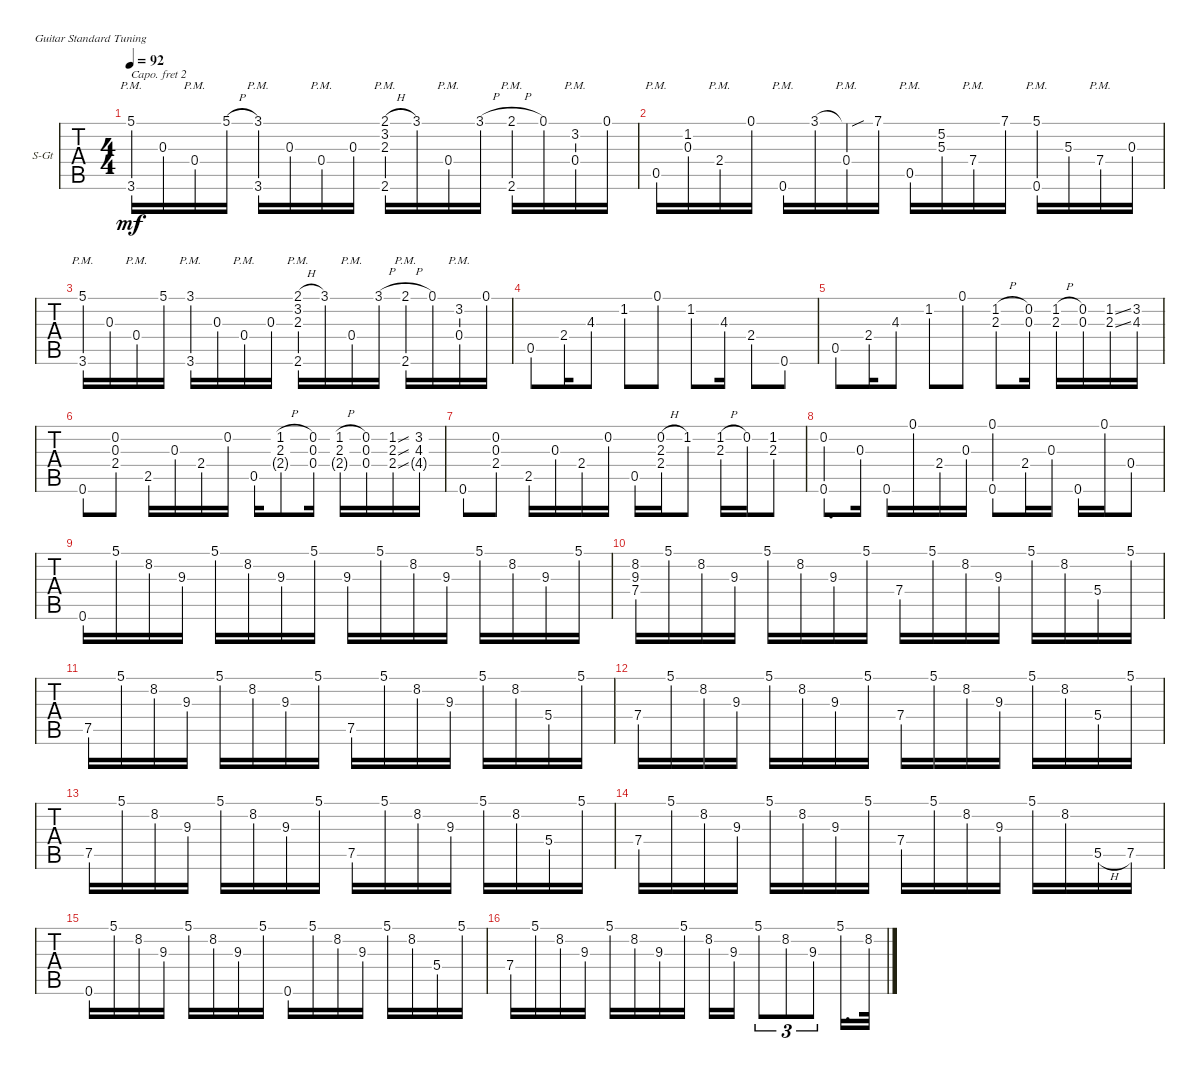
\defaultSystemsLayout 4
\bracketExtendMode groupsimilarinstruments
\firstSystemTrackNameOrientation horizontal
\otherSystemsTrackNameOrientation horizontal
\track ("Steel Guitar" "S-Gt") {instrument acousticguitarsteel}
\staff {tabs}
\capo 2
\tuning (E4 B3 G3 D3 A2 E2)
\ts (4 4)
\tempo 92
\clef g2
\ks c
(3.6{pm} 5.1).16{dy mf} 0.3.16 0.4{pm}.16 5.1{h}.16 (3.1 3.6{pm}).16 0.3.16 0.4{pm}.16 0.3.16 (2.6{pm} 2.3 3.2 2.1{h}).16 3.1.16 0.4{pm}.16 3.1{h}.16 (2.1{h} 2.6{pm}).16 0.1.16 (3.2 0.4{pm}).16 0.1.16 |
0.5{pm}.16 (0.3 1.2).16 2.4{pm}.16 0.1.16 0.6{pm}.16 3.1.16 (0.4{pm} 3.1{sou t}).16 7.1.16 0.5{pm}.16 (5.3 5.2).16 7.4{pm}.16 7.1.16 (5.1 0.6{pm}).16 5.3.16 7.4{pm}.16 0.3.16 |
(3.6{pm} 5.1).16 0.3.16 0.4{pm}.16 5.1.16 (3.1 3.6{pm}).16 0.3.16 0.4{pm}.16 0.3.16 (2.6{pm} 2.3 3.2 2.1{h}).16 3.1.16 0.4{pm}.16 3.1{h}.16 (2.1{h} 2.6{pm}).16 0.1.16 (3.2 0.4{pm}).16 0.1.16 |
0.5.8 2.4.16 4.3.8 1.2.8 0.1.8 1.2.8 4.3.16 2.4.8 0.6.8 |
0.5.8 2.4.16 4.3.8 1.2.8 0.1.8 (1.2{h} 2.3{h}).8 (0.2 0.3).16 (1.2{h} 2.3{h}).16 (0.2 0.3).16 (1.2{ss} 2.3{ss}).16 (3.2 4.3).16 |
0.6.8 (2.4 0.3 0.2).8 2.5.16 0.3.16 2.4.16 0.2.16 0.5.16 (1.2{h} 2.3{h} 2.4{h g}).8 (0.2 0.3 0.4).16 (1.2{h} 2.3 2.4{h g}).16 (0.2 0.3 0.4).16 (1.2{ss} 2.3{ss} 2.4{ss}).16 (3.2 4.3 4.4{g}).16 |
0.6.8 (2.4 0.3 0.2).8 2.5.16 0.3.16 2.4.16 0.2.16 0.5.16 (2.3 0.2{h} 2.4).16 1.2.8 (1.2{h} 2.3).16 0.2.16 (1.2 2.3).8 |
(0.6 0.2).8{d} 0.3.16 0.6.16 0.1.16 2.4.16 0.3.16 (0.1 0.6).8 2.4.16 0.3.16 0.6.16 0.1.16 0.4.8 |
0.6.16 5.1.16 8.2.16 9.3.16 5.1.16 8.2.16 9.3.16 5.1.16 9.3.16 5.1.16 8.2.16 9.3.16 5.1.16 8.2.16 9.3.16 5.1.16 |
(8.2 9.3 7.4).16 5.1.16 8.2.16 9.3.16 5.1.16 8.2.16 9.3.16 5.1.16 7.4.16 5.1.16 8.2.16 9.3.16 5.1.16 8.2.16 5.4.16 5.1.16 |
7.5.16 5.1.16 8.2.16 9.3.16 5.1.16 8.2.16 9.3.16 5.1.16 7.5.16 5.1.16 8.2.16 9.3.16 5.1.16 8.2.16 5.4.16 5.1.16 |
7.4.16 5.1.16 8.2.16 9.3.16 5.1.16 8.2.16 9.3.16 5.1.16 7.4.16 5.1.16 8.2.16 9.3.16 5.1.16 8.2.16 5.4.16 5.1.16 |
7.5.16 5.1.16 8.2.16 9.3.16 5.1.16 8.2.16 9.3.16 5.1.16 7.5.16 5.1.16 8.2.16 9.3.16 5.1.16 8.2.16 5.4.16 5.1.16 |
7.4.16 5.1.16 8.2.16 9.3.16 5.1.16 8.2.16 9.3.16 5.1.16 7.4.16 5.1.16 8.2.16 9.3.16 5.1.16 8.2.16 5.5{h}.16 7.5.16 |
0.6.16 5.1.16 8.2.16 9.3.16 5.1.16 8.2.16 9.3.16 5.1.16 0.6.16 5.1.16 8.2.16 9.3.16 5.1.16 8.2.16 5.4.16 5.1.16 |
7.4.16 5.1.16 8.2.16 9.3.16 5.1.16 8.2.16 9.3.16 5.1.16 8.2.16 9.3.16 5.1.8{tu (3 2)} 8.2.8{tu (3 2)} 9.3.8{tu (3 2)} 5.1.16{d} 8.2.32
